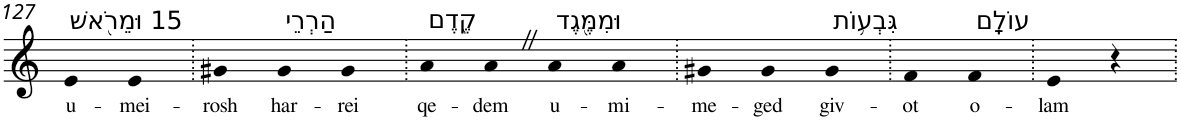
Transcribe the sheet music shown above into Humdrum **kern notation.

**kern	**text
*part1	*part1
*staff1	*staff1
*I"Piano	*
*I'Pno	*
!!LO:PB:g=z
*clefG2	*
*k[]	*
=127	=127
!LO:TX:a:t=15 וּמֵרֹ֖אשׁ	!
!	!LO:LY:b
4e	u-
!	!LO:LY:b
4e	-mei-
=128.	=128.
!	!LO:LY:b
4g#X	-rosh
!LO:TX:a:t=הַרְרֵי	!
!	!LO:LY:b
4g#	har-
!	!LO:LY:b
4g#	-rei
=129.	=129.
!LO:TX:a:t=קֶ֑דֶם	!
!	!LO:LY:b
4a	qe-
!	!LO:LY:b
4aZ	-dem
!LO:TX:a:t=וּמִמֶּ֖גֶד	!
!	!LO:LY:b
4a	u-
!	!LO:LY:b
4a	-mi-
=130.	=130.
!	!LO:LY:b
4g#X	-me-
!	!LO:LY:b
4g#	-ged
!LO:TX:a:t=גִּבְע֥וֹת	!
!	!LO:LY:b
4g#	giv-
=131.	=131.
!	!LO:LY:b
4f	-ot
!LO:TX:a:t=עוֹלָֽם	!
!	!LO:LY:b
4f	o-
=132.	=132.
!	!LO:LY:b
4e	-lam
4r	.
=.	=.
*-	*-
